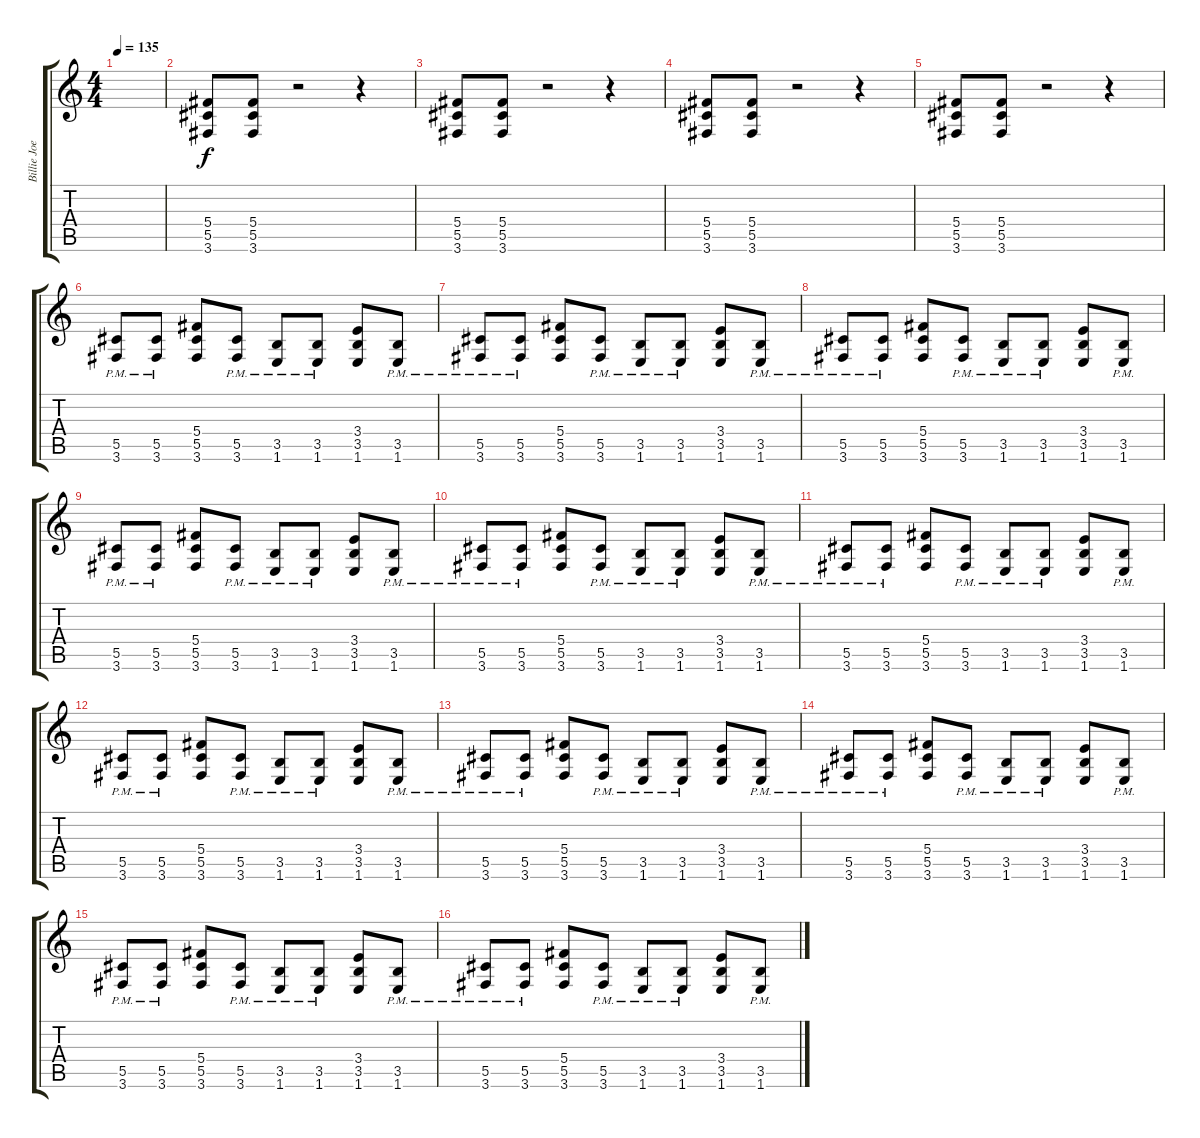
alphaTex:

\track ("Billie Joe - Guitar 2" "Billie Joe") {instrument distortionguitar}
\staff {score tabs}
\tuning (Eb4 Bb3 Gb3 Db3 Ab2 Eb2) {hide}
\ts (4 4)
\tempo 135
\clef g2
\ks c
|
(5.4 5.5 3.6).8 (5.4 5.5 3.6).8 r.2 r.4 |
(5.4 5.5 3.6).8 (5.4 5.5 3.6).8 r.2 r.4 |
(5.4 5.5 3.6).8 (5.4 5.5 3.6).8 r.2 r.4 |
(5.4 5.5 3.6).8 (5.4 5.5 3.6).8 r.2 r.4 |
(5.5{pm} 3.6{pm}).8 (5.5{pm} 3.6{pm}).8 (5.4 5.5 3.6).8 (5.5{pm} 3.6{pm}).8 (3.5{pm} 1.6{pm}).8 (3.5{pm} 1.6{pm}).8 (3.4 3.5 1.6).8 (3.5{pm} 1.6{pm}).8 |
(5.5{pm} 3.6{pm}).8 (5.5{pm} 3.6{pm}).8 (5.4 5.5 3.6).8 (5.5{pm} 3.6{pm}).8 (3.5{pm} 1.6{pm}).8 (3.5{pm} 1.6{pm}).8 (3.4 3.5 1.6).8 (3.5{pm} 1.6{pm}).8 |
(5.5{pm} 3.6{pm}).8 (5.5{pm} 3.6{pm}).8 (5.4 5.5 3.6).8 (5.5{pm} 3.6{pm}).8 (3.5{pm} 1.6{pm}).8 (3.5{pm} 1.6{pm}).8 (3.4 3.5 1.6).8 (3.5{pm} 1.6{pm}).8 |
(5.5{pm} 3.6{pm}).8 (5.5{pm} 3.6{pm}).8 (5.4 5.5 3.6).8 (5.5{pm} 3.6{pm}).8 (3.5{pm} 1.6{pm}).8 (3.5{pm} 1.6{pm}).8 (3.4 3.5 1.6).8 (3.5{pm} 1.6{pm}).8 |
(5.5{pm} 3.6{pm}).8 (5.5{pm} 3.6{pm}).8 (5.4 5.5 3.6).8 (5.5{pm} 3.6{pm}).8 (3.5{pm} 1.6{pm}).8 (3.5{pm} 1.6{pm}).8 (3.4 3.5 1.6).8 (3.5{pm} 1.6{pm}).8 |
(5.5{pm} 3.6{pm}).8 (5.5{pm} 3.6{pm}).8 (5.4 5.5 3.6).8 (5.5{pm} 3.6{pm}).8 (3.5{pm} 1.6{pm}).8 (3.5{pm} 1.6{pm}).8 (3.4 3.5 1.6).8 (3.5{pm} 1.6{pm}).8 |
(5.5{pm} 3.6{pm}).8 (5.5{pm} 3.6{pm}).8 (5.4 5.5 3.6).8 (5.5{pm} 3.6{pm}).8 (3.5{pm} 1.6{pm}).8 (3.5{pm} 1.6{pm}).8 (3.4 3.5 1.6).8 (3.5{pm} 1.6{pm}).8 |
(5.5{pm} 3.6{pm}).8 (5.5{pm} 3.6{pm}).8 (5.4 5.5 3.6).8 (5.5{pm} 3.6{pm}).8 (3.5{pm} 1.6{pm}).8 (3.5{pm} 1.6{pm}).8 (3.4 3.5 1.6).8 (3.5{pm} 1.6{pm}).8 |
(5.5{pm} 3.6{pm}).8 (5.5{pm} 3.6{pm}).8 (5.4 5.5 3.6).8 (5.5{pm} 3.6{pm}).8 (3.5{pm} 1.6{pm}).8 (3.5{pm} 1.6{pm}).8 (3.4 3.5 1.6).8 (3.5{pm} 1.6{pm}).8 |
(5.5{pm} 3.6{pm}).8 (5.5{pm} 3.6{pm}).8 (5.4 5.5 3.6).8 (5.5{pm} 3.6{pm}).8 (3.5{pm} 1.6{pm}).8 (3.5{pm} 1.6{pm}).8 (3.4 3.5 1.6).8 (3.5{pm} 1.6{pm}).8 |
(5.5{pm} 3.6{pm}).8 (5.5{pm} 3.6{pm}).8 (5.4 5.5 3.6).8 (5.5{pm} 3.6{pm}).8 (3.5{pm} 1.6{pm}).8 (3.5{pm} 1.6{pm}).8 (3.4 3.5 1.6).8 (3.5{pm} 1.6{pm}).8
